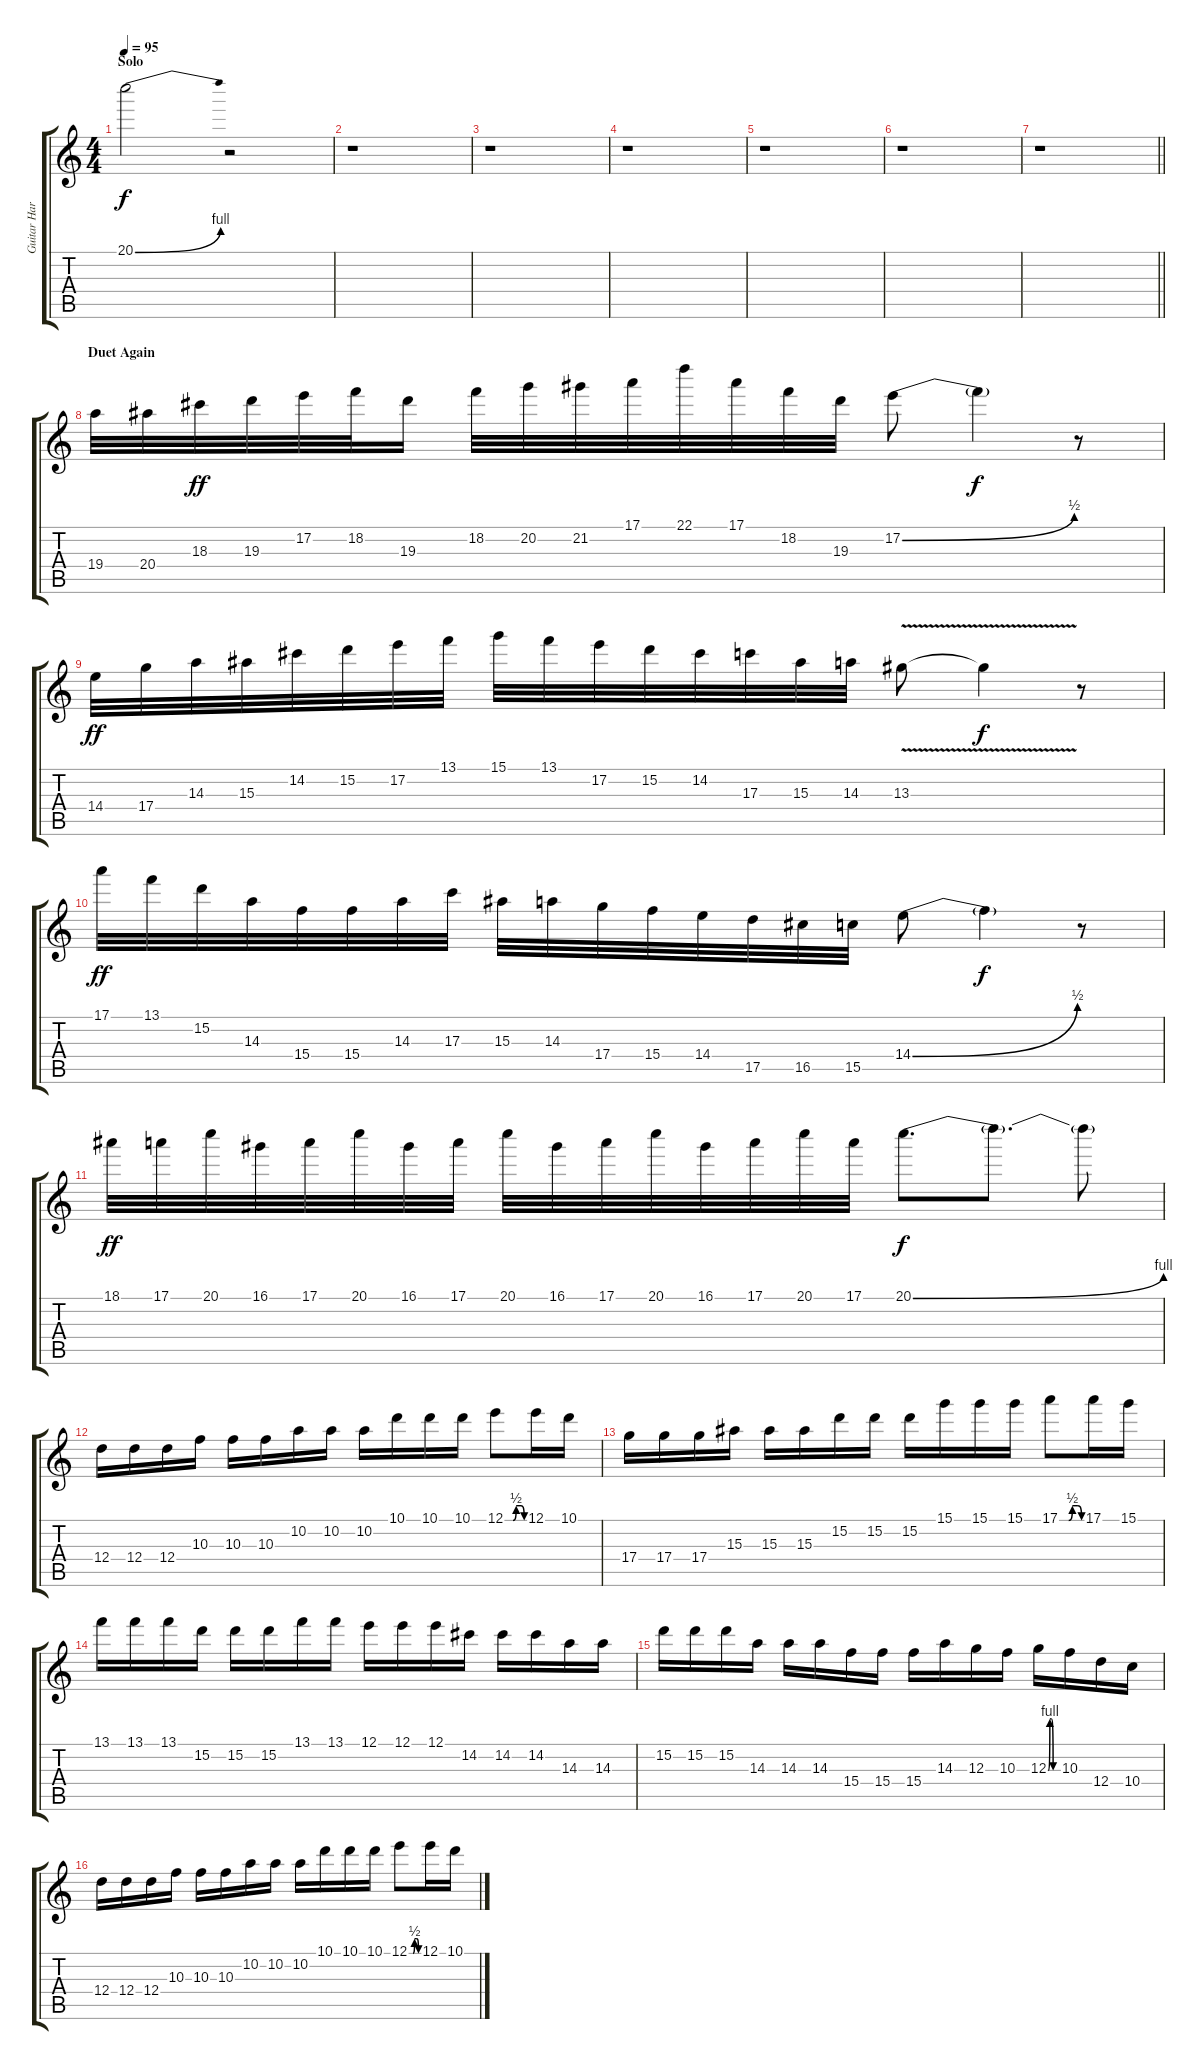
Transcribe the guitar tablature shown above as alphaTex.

\track ("Guitar Harmony Synyster" "Guitar Har") {instrument distortionguitar}
\staff {score tabs}
\tuning (E4 B3 G3 D3 A2 D2) {hide}
\ts (4 4)
\section ("" "Solo")
\tempo 95
\clef g2
\ks c
20.1{be (bend 0 0 60 4)}.2{dy f volume 10} r.2 |
r.1 |
r.1 |
r.1 |
r.1 |
r.1 |
\barLineRight lightlight
r.1 |
\section ("" "Duet Again")
19.4.32{volume 15 balance 9} 20.4.32 18.3.32{dy ff} 19.3.32 17.2.32 18.2.32 19.3.16 18.2.32 20.2.32 21.2.32 17.1.32 22.1.32 17.1.32 18.2.32 19.3.32 17.2{be (bend 0 0 60 2)}.8 17.2{t}.4{dy f} r.8 |
14.4.32{dy ff} 17.4.32 14.3.32 15.3.32 14.2.32 15.2.32 17.2.32 13.1.32 15.1.32 13.1.32 17.2.32 15.2.32 14.2.32 17.3.32 15.3.32 14.3.32 13.3{v}.8 13.3{t}.4{dy f} r.8 |
17.1.32{dy ff} 13.1.32 15.2.32 14.3.32 15.4.32 15.4.32 14.3.32 17.3.32 15.3.32 14.3.32 17.4.32 15.4.32 14.4.32 17.5.32 16.5.32 15.5.32 14.4{be (bend 0 0 60 2)}.8 14.4{t}.4{dy f} r.8 |
18.1.32{dy ff} 17.1.32 20.1.32 16.1.32 17.1.32 20.1.32 16.1.32 17.1.32 20.1.32 16.1.32 17.1.32 20.1.32 16.1.32 17.1.32 20.1.32 17.1.32 20.1{be (bend 0 0 60 4)}.8{d dy f} 20.1{t}.8{d} 20.1{t}.8 |
12.4.16 12.4.16 12.4.16 10.3.16 10.3.16 10.3.16 10.2.16 10.2.16 10.2.16 10.1.16 10.1.16 10.1.16 12.1{be (custom 0 0 25 0 35 2 50 2 60 0)}.8 12.1.16 10.1.16 |
17.4.16 17.4.16 17.4.16 15.3.16 15.3.16 15.3.16 15.2.16 15.2.16 15.2.16 15.1.16 15.1.16 15.1.16 17.1{be (custom 0 0 25 0 35 2 50 2 60 0)}.8 17.1.16 15.1.16 |
13.1.16 13.1.16 13.1.16 15.2.16 15.2.16 15.2.16 13.1.16 13.1.16 12.1.16 12.1.16 12.1.16 14.2.16 14.2.16 14.2.16 14.3.16 14.3.16 |
15.2.16 15.2.16 15.2.16 14.3.16 14.3.16 14.3.16 15.4.16 15.4.16 15.4.16 14.3.16 12.3.16 10.3.16 12.3{be (custom 0 0 10 4 20 4 30 0 60 0)}.16 10.3.16 12.4.16 10.4.16 |
12.4.16 12.4.16 12.4.16 10.3.16 10.3.16 10.3.16 10.2.16 10.2.16 10.2.16 10.1.16 10.1.16 10.1.16 12.1{be (custom 0 0 25 0 35 2 50 2 60 0)}.8 12.1.16 10.1.16
